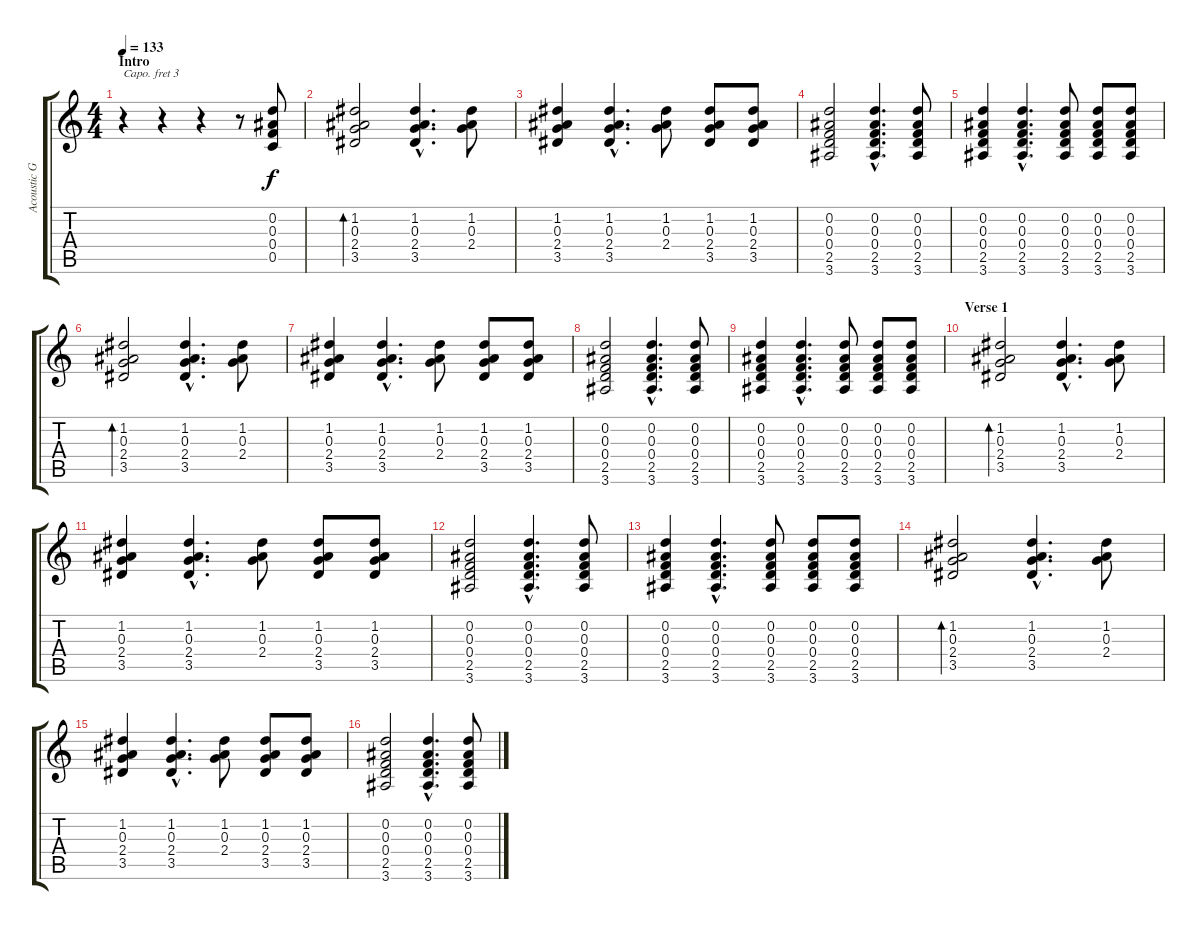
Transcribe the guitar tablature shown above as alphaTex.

\track ("Acoustic Guitar" "Acoustic G") {instrument acousticguitarsteel}
\staff {score tabs}
\capo 3
\tuning (E4 B3 G3 D3 A2 E2) {hide}
\ts (4 4)
\section ("" "Intro")
\tempo 133
\clef g2
\ks c
r.4{dy f instrument acousticguitarsteel} r.4 r.4 r.8 (0.2 0.3 0.4 0.5).8 |
(1.2 0.3 2.4 3.5).2{bd 60} (1.2{hac} 0.3{hac} 2.4{hac} 3.5{hac}).4{d} (1.2 0.3 2.4).8 |
(1.2 0.3 2.4 3.5).4 (1.2{hac} 0.3{hac} 2.4{hac} 3.5{hac}).4{d} (1.2 0.3 2.4).8 (1.2 0.3 2.4 3.5).8 (1.2 0.3 2.4 3.5).8 |
(0.2 0.3 0.4 2.5 3.6).2 (0.2{hac} 0.3{hac} 0.4{hac} 2.5{hac} 3.6{hac}).4{d} (0.2 0.3 0.4 2.5 3.6).8 |
(0.2 0.3 0.4 2.5 3.6).4 (0.2{hac} 0.3{hac} 0.4{hac} 2.5{hac} 3.6{hac}).4{d} (0.2 0.3 0.4 2.5 3.6).8 (0.2 0.3 0.4 2.5 3.6).8 (0.2 0.3 0.4 2.5 3.6).8 |
(1.2 0.3 2.4 3.5).2{bd 60} (1.2{hac} 0.3{hac} 2.4{hac} 3.5{hac}).4{d} (1.2 0.3 2.4).8 |
(1.2 0.3 2.4 3.5).4 (1.2{hac} 0.3{hac} 2.4{hac} 3.5{hac}).4{d} (1.2 0.3 2.4).8 (1.2 0.3 2.4 3.5).8 (1.2 0.3 2.4 3.5).8 |
(0.2 0.3 0.4 2.5 3.6).2 (0.2{hac} 0.3{hac} 0.4{hac} 2.5{hac} 3.6{hac}).4{d} (0.2 0.3 0.4 2.5 3.6).8 |
(0.2 0.3 0.4 2.5 3.6).4 (0.2{hac} 0.3{hac} 0.4{hac} 2.5{hac} 3.6{hac}).4{d} (0.2 0.3 0.4 2.5 3.6).8 (0.2 0.3 0.4 2.5 3.6).8 (0.2 0.3 0.4 2.5 3.6).8 |
\section ("" "Verse 1")
(1.2 0.3 2.4 3.5).2{bd 60} (1.2{hac} 0.3{hac} 2.4{hac} 3.5{hac}).4{d} (1.2 0.3 2.4).8 |
(1.2 0.3 2.4 3.5).4 (1.2{hac} 0.3{hac} 2.4{hac} 3.5{hac}).4{d} (1.2 0.3 2.4).8 (1.2 0.3 2.4 3.5).8 (1.2 0.3 2.4 3.5).8 |
(0.2 0.3 0.4 2.5 3.6).2 (0.2{hac} 0.3{hac} 0.4{hac} 2.5{hac} 3.6{hac}).4{d} (0.2 0.3 0.4 2.5 3.6).8 |
(0.2 0.3 0.4 2.5 3.6).4 (0.2{hac} 0.3{hac} 0.4{hac} 2.5{hac} 3.6{hac}).4{d} (0.2 0.3 0.4 2.5 3.6).8 (0.2 0.3 0.4 2.5 3.6).8 (0.2 0.3 0.4 2.5 3.6).8 |
(1.2 0.3 2.4 3.5).2{bd 60} (1.2{hac} 0.3{hac} 2.4{hac} 3.5{hac}).4{d} (1.2 0.3 2.4).8 |
(1.2 0.3 2.4 3.5).4 (1.2{hac} 0.3{hac} 2.4{hac} 3.5{hac}).4{d} (1.2 0.3 2.4).8 (1.2 0.3 2.4 3.5).8 (1.2 0.3 2.4 3.5).8 |
(0.2 0.3 0.4 2.5 3.6).2 (0.2{hac} 0.3{hac} 0.4{hac} 2.5{hac} 3.6{hac}).4{d} (0.2 0.3 0.4 2.5 3.6).8
